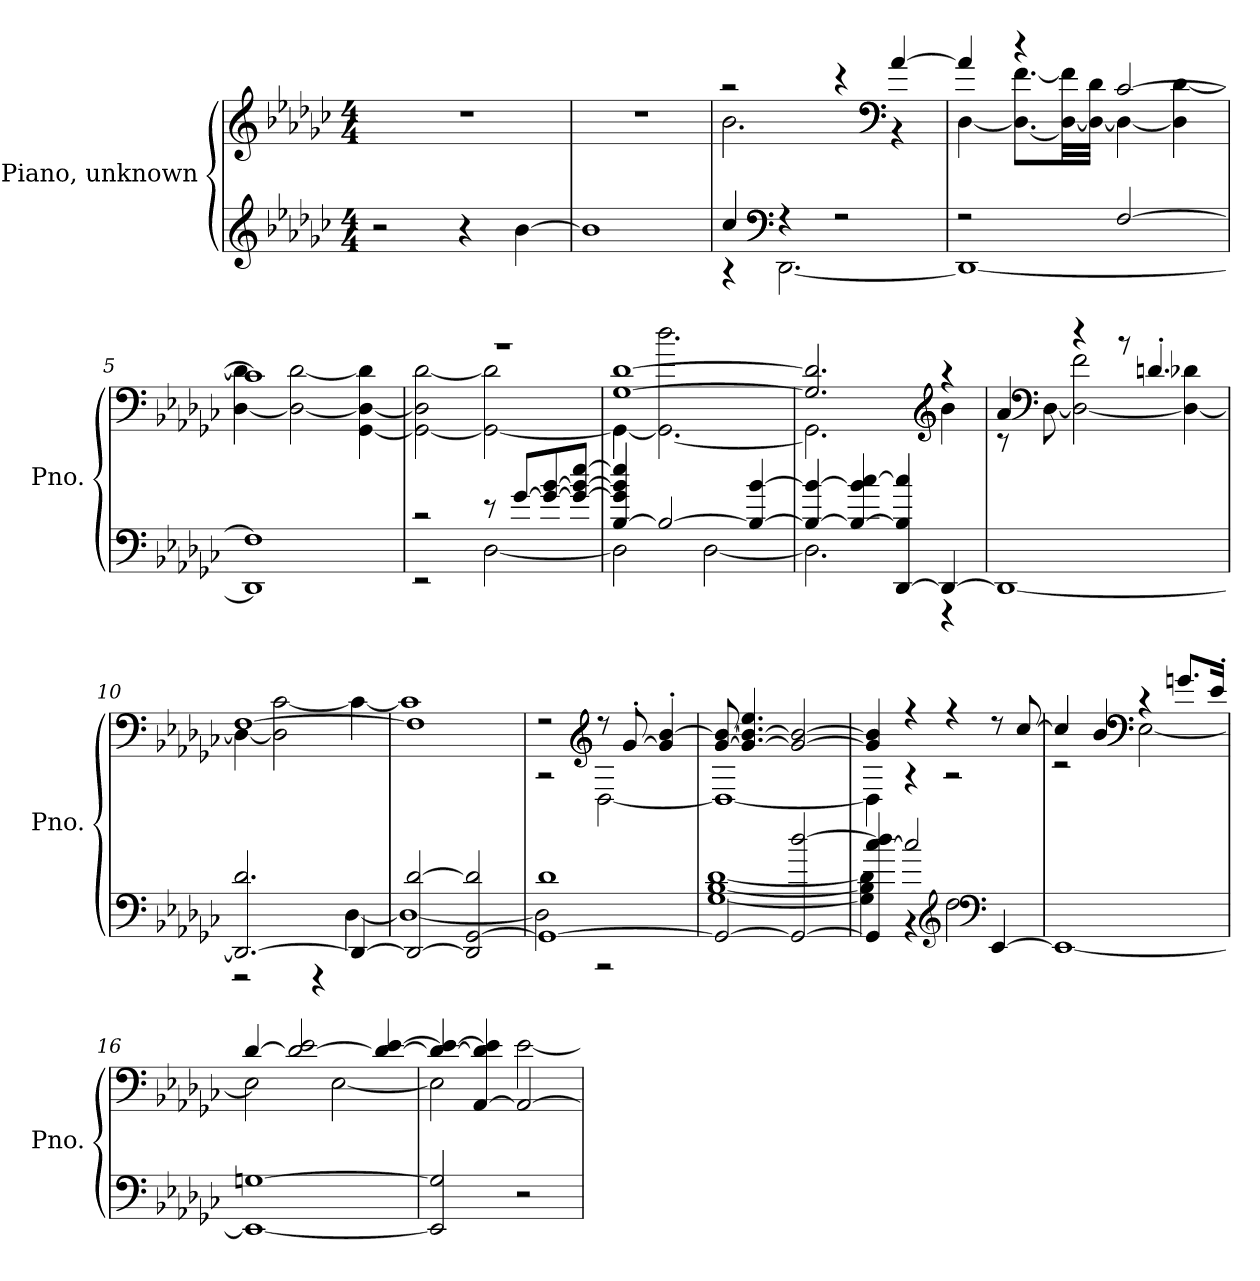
**kern	**kern
*part1	*part1
*staff2	*staff1
*I"Piano, unknown	*
*I'Pno.	*
*clefG2	*clefG2
*k[b-e-a-d-g-c-]	*k[b-e-a-d-g-c-]
*M4/4	*M4/4
*MM165	*MM165
=1	=1
2r	1r
4r	.
[4b-\	.
=2	=2
1b-]	1r
=3	=3
*^	*^
4cc-/	4r	2r	2.b-\
*clefF4	*	*	*
4r	[2.DD-\	.	.
2r	.	4r	.
*	*	*clefF4	*
.	.	[4a-/	4r
=4	=4	=4	=4
2r	1DD-_	4a-/]	[4D-\
.	.	4r	8.D-\_ [8.f\L
.	.	.	32D-\_ 32f\]LL
.	.	.	32D-\_ 32d-\JJJ
[2F/	.	[2c-/	4D-\_
.	.	.	4D-\] [4d-\
=5	=5	=5	=5
1F]	1DD-]	1c-]	[4D-\ 4d-\]
.	.	.	2D-\_ [2d-\
.	.	.	[4GG-\ 4D-\_ 4d-\]
=6	=6	=6	=6
2r	2r	1r	2GG-\_ 2D-\] [2d-\
8r	[2D-\	.	2GG-\_ 2d-\]
[8g-/L	.	.	.
8g-/_ [8b-/	.	.	.
8g-/_ 8b-/_ [8ee-/J	.	.	.
!!LO:LB:g=z	!!
=7	=7	=7	=7
[4B-/ 4g-/] 4b-/] 4ee-/]	2D-\]	[1G- [1d-	4GG-\_
2B-/_	.	.	2.GG-\_ 2.dd-\
.	[2D-\	.	.
4B-/_ [4b-/	.	.	.
=8	=8	=8	=8
4B-/_ 4b-/_	2.D-\]	2.G-/] 2.d-/]	2.GG-\]
4B-/_ 4b-/] [4cc-/	.	.	.
[4DD-/ 4B-/] 4cc-/]	.	.	.
*	*	*clefG2	*
4DD-/_	4r	4r	4b-\
*v	*v	*	*
=9	=9	=9
1DD-_	4a-/	8r
*	*clefF4	*
.	.	[8D-\
.	4r	2D-\_ 2f\
.	8r	.
.	4.dn'/	.
.	.	4D-\_ 4d-X\
=10	=10	=10
*^	*	*
2.DD-/_ 2.d-/	2r	[1F	4D-\_
.	.	.	2D-\] [2c-\
.	4r	.	.
4DD-/_	[4D-\	.	4c-\_
=11	=11	=11	=11
2DD-/_ [2d-/	1D-_	1F]	1c-]
2DD-/] [2GG-/ 2d-/]	.	.	.
!!LO:LB:g=z	!!
=12	=12	=12	=12
1GG-_ 1d-	2D-\]	2r	2r
*	*	*clefG2	*
.	2r	8r	[2D-\
.	.	[8g-'/	.
.	.	4g-/]' [4b-/'	.
=13	=13	=13	=13
2GG-/_	[1G- [1B- [1d-	[8g-/ 8b-/_	1D-_
.	.	4.g-/_ 4.b-/_ 4.ee-/	.
2GG-/_ [2dd-/	.	2g-/_ 2b-/_	.
=14	=14	=14	=14
4GG-/] [4cc-/ 4dd-/]	4G-\] 4B-\] 4d-\]	4g-/] 4b-/]	4D-\]
2cc-/]	4r	4r	4r
*clefG2	*	*	*
.	2dd-\	4r	2r
*clefF4	*	*	*
[4EE-/	.	8r	.
.	.	[8cc-/	.
*v	*v	*	*
=15	=15	=15
1EE-_	4cc-/]	2r
.	4b-/	.
*	*clefF4	*
.	4r	[2E-\
.	8.gn/L	.
.	16e-'/Jk	.
=16	=16	=16
1EE-_ [1Gn	[4d-/	2E-\]
.	2d-/_ 2e-/	.
.	.	[2E-\
.	4d-/_ [4e-/	.
!!LO:LB:g=z	!!
=17	=17	=17
2EE-/] 2G/]	4d-/_ 4e-/_	2E-\]
.	[4AA-/ 4d-/] 4e-/]	.
2r	2AA-/_	[2e-\
*	*v	*v
=	=
*-	*-
